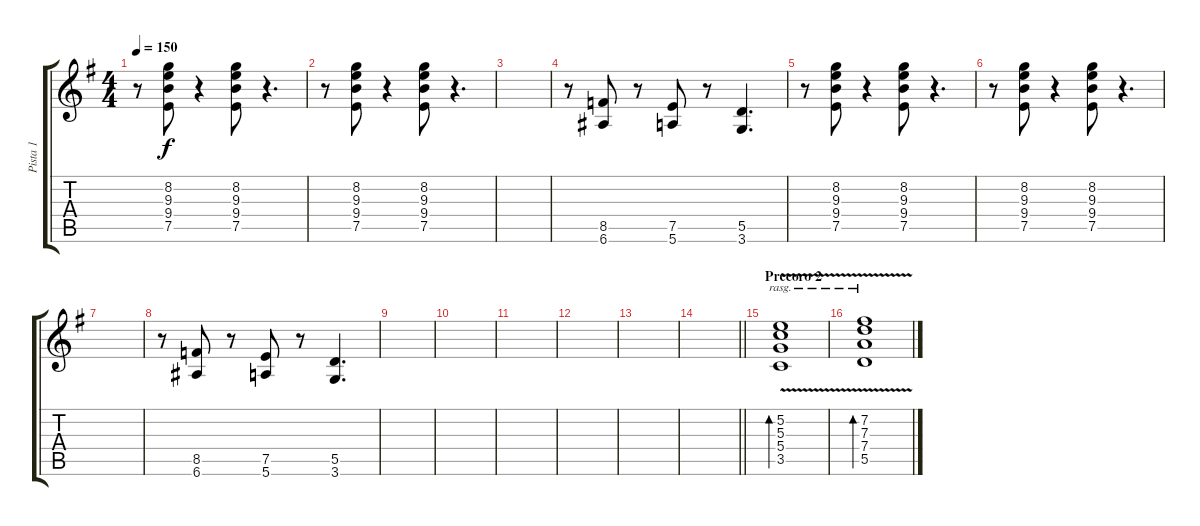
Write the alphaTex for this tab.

\track ("Pista 1" "Pista 1") {instrument electricguitarmuted}
\staff {score tabs}
\tuning (E4 B3 G3 D3 A2 E2) {hide}
\ts (4 4)
\tempo 150
\clef g2
\ks g
r.8{dy f} (8.2 9.3 9.4 7.5).8 r.4 (8.2 9.3 9.4 7.5).8 r.4{d} |
r.8 (8.2 9.3 9.4 7.5).8 r.4 (8.2 9.3 9.4 7.5).8 r.4{d} |
|
r.8 (8.5 6.6).8 r.8 (7.5 5.6).8 r.8 (5.5 3.6).4{d} |
r.8 (8.2 9.3 9.4 7.5).8 r.4 (8.2 9.3 9.4 7.5).8 r.4{d} |
r.8 (8.2 9.3 9.4 7.5).8 r.4 (8.2 9.3 9.4 7.5).8 r.4{d} |
|
r.8 (8.5 6.6).8 r.8 (7.5 5.6).8 r.8 (5.5 3.6).4{d} |
|
|
|
|
|
\barLineRight lightlight
|
\section ("" "Precoro 2")
(5.2 5.3 5.4{v} 3.5).1{bd 240 rasg ii} |
(7.2{v} 7.3 7.4 5.5).1{bd 240 rasg ii}
